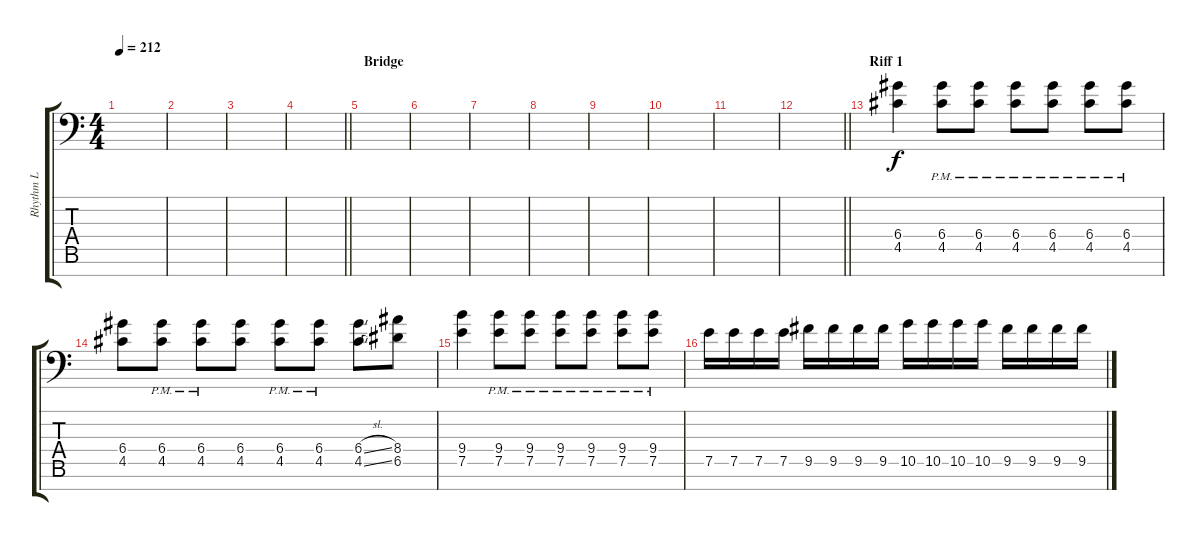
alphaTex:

\track ("Rhythm L" "Rhythm L") {instrument distortionguitar}
\staff {score tabs}
\tuning (E4 B3 G3 D3 A2 E2 A1) {hide}
\ts (4 4)
\tempo 212
\clef f4
\ks c
|
|
|
\barLineRight lightlight
|
\section ("" "Bridge")
|
|
|
|
|
|
|
\barLineRight lightlight
|
\section ("" "Riff 1")
(6.4 4.5).4 (6.4{pm} 4.5{pm}).8 (6.4{pm} 4.5{pm}).8 (6.4{pm} 4.5{pm}).8 (6.4{pm} 4.5{pm}).8 (6.4{pm} 4.5{pm}).8 (6.4{pm} 4.5{pm}).8 |
(6.4 4.5).8 (6.4{pm} 4.5{pm}).8 (6.4{pm} 4.5{pm}).8 (6.4 4.5).8 (6.4{pm} 4.5{pm}).8 (6.4{pm} 4.5{pm}).8 (6.4{sl} 4.5{sl}).8 (8.4 6.5).8 |
(9.4 7.5).4 (9.4{pm} 7.5{pm}).8 (9.4{pm} 7.5{pm}).8 (9.4{pm} 7.5{pm}).8 (9.4{pm} 7.5{pm}).8 (9.4{pm} 7.5{pm}).8 (9.4{pm} 7.5{pm}).8 |
7.5.16 7.5.16 7.5.16 7.5.16 9.5.16 9.5.16 9.5.16 9.5.16 10.5.16 10.5.16 10.5.16 10.5.16 9.5.16 9.5.16 9.5.16 9.5.16
